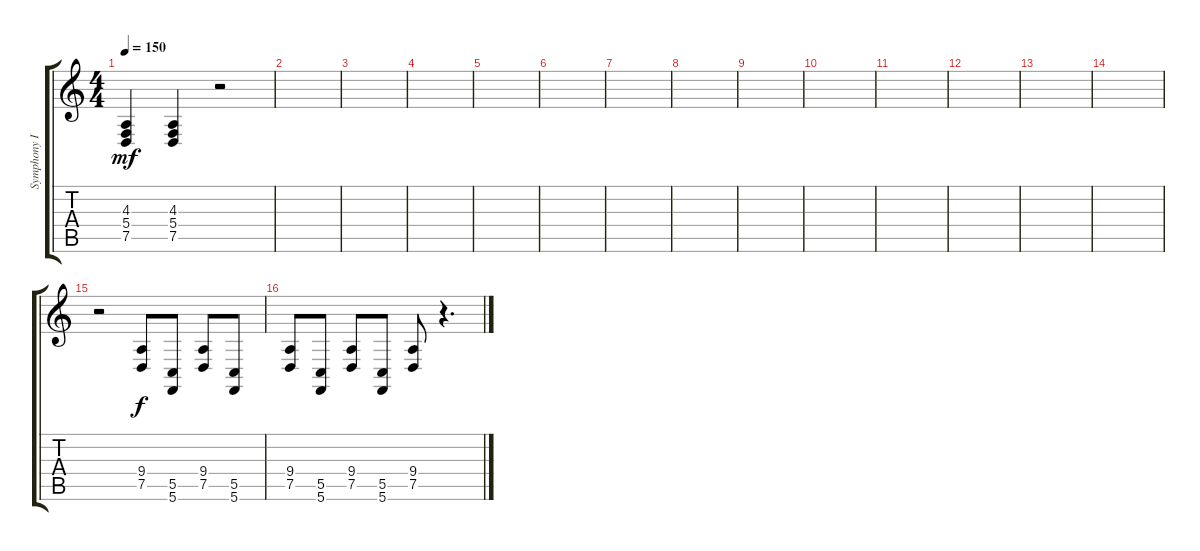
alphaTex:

\track ("Symphony II" "Symphony I") {instrument tuba}
\staff {score tabs}
\tuning (D4 A3 F3 C3 G2 C2) {hide}
\ts (4 4)
\tempo 150
\clef g2
\ks c
(4.3 5.4 7.5).4{dy mf} (4.3 5.4 7.5).4 r.2 |
|
|
|
|
|
|
|
|
|
|
|
|
|
r.2 (9.4 7.5).8{dy f instrument pizzicatostrings} (5.5 5.6).8 (9.4 7.5).8 (5.5 5.6).8 |
(9.4 7.5).8 (5.5 5.6).8 (9.4 7.5).8 (5.5 5.6).8 (9.4 7.5).8 r.4{d}
